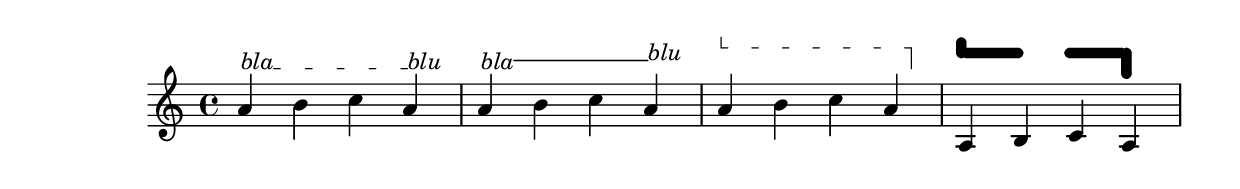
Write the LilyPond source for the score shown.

%% Do not edit this file; it is automatically
%% generated from LSR http://lsr.dsi.unimi.it
%% This file is in the public domain.
\version "2.13.29"

\header {
  lsrtags = "expressive-marks, text, tweaks-and-overrides"

%% Translation of GIT committish: 0b55335aeca1de539bf1125b717e0c21bb6fa31b
  texidoces = "
Las instrucciones @code{\\startTextSpan} y @code{\\stopTextSpan}
permiten la creación de elementos de extensión textuales tan
fácilmente como indicaciones de pedal u
octavaciones. Sobreescribimos ciertas propiedades del objeto
@code{TextSpanner} para modificar su salida.

"
  doctitlees = "Crear elementos de extensión textuales"

  texidoc = "
The @code{\\startTextSpan} and @code{\\stopTextSpan} commands allow the
creation of text spanners as easily as pedal indications or
octavations. Override some properties of the @code{TextSpanner} object
to modify its output.

"
  doctitle = "Creating text spanners"
} % begin verbatim

\paper { ragged-right = ##f }

\relative c'' {
  \override TextSpanner #'(bound-details left text) = #"bla"
  \override TextSpanner #'(bound-details right text) = #"blu"
  a4 \startTextSpan
  b4 c
  a4 \stopTextSpan

  \override TextSpanner #'style = #'line
  \once \override TextSpanner
    #'(bound-details left stencil-align-dir-y) = #CENTER
  a4 \startTextSpan
  b4 c
  a4 \stopTextSpan

  \override TextSpanner #'style = #'dashed-line
  \override TextSpanner #'(bound-details left text) =
    \markup { \draw-line #'(0 . 1) }
  \override TextSpanner #'(bound-details right text) =
    \markup { \draw-line #'(0 . -2) }
  \once \override TextSpanner #'(bound-details right padding) = #-2

  a4 \startTextSpan
  b4 c
  a4 \stopTextSpan

  \set Staff.middleCPosition = #-13
  \override TextSpanner #'dash-period = #10
  \override TextSpanner #'dash-fraction = #0.5
  \override TextSpanner #'thickness = #10
  a4 \startTextSpan
  b4 c
  a4 \stopTextSpan
}

